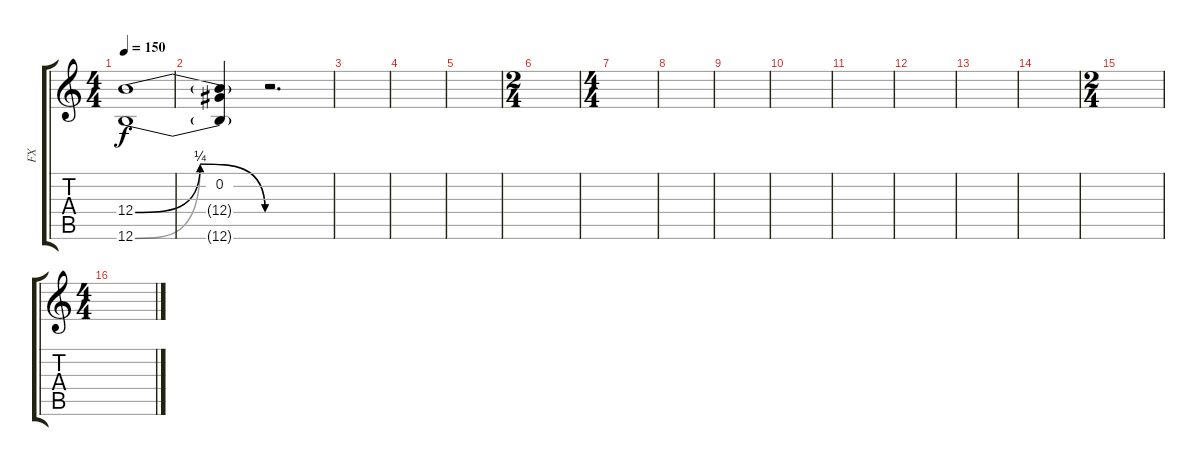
\track ("FX" "FX") {instrument distortionguitar}
\staff {score tabs}
\tuning (Db4 Ab3 E3 B2 Gb2 B1) {hide}
\ts (4 4)
\tempo 150
\clef g2
\ks c
(12.4{be (bendrelease 0 0 30 1 30 1 60 0)} 12.6{be (bendrelease 0 0 30 1 30 1 60 0)}).1{dy f} |
(0.2{t} 12.4{t} 12.6{t}).4 r.2{d} |
|
|
|
\ts (2 4)
|
\ts (4 4)
|
|
|
|
|
|
|
|
\ts (2 4)
|
\ts (4 4)
